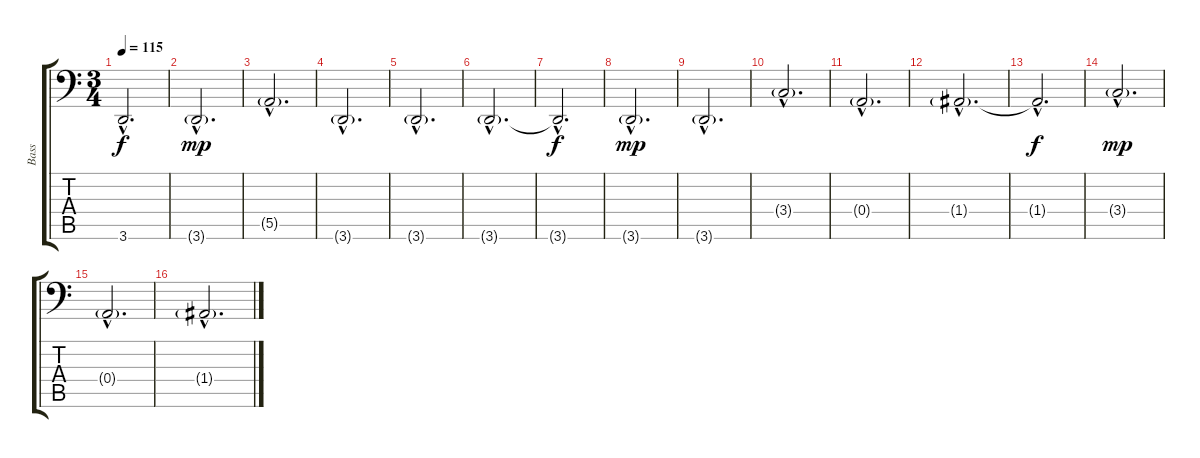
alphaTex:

\track ("Bass" "Bass") {instrument electricbassfinger}
\staff {score tabs}
\tuning (C3 G2 D2 A1 E1 B0) {hide}
\ts (3 4)
\tempo 115
\clef f4
\ks c
3.6{hac t}.2{d dy f} |
3.6{g hac}.2{d dy mp} |
5.5{g hac}.2{d} |
3.6{g hac}.2{d} |
3.6{g hac}.2{d} |
3.6{g hac}.2{d} |
3.6{hac t}.2{d dy f} |
3.6{g hac}.2{d dy mp} |
3.6{g hac}.2{d} |
3.4{g hac}.2{d} |
0.4{g hac}.2{d} |
1.4{g hac}.2{d} |
1.4{hac t}.2{d dy f} |
3.4{g hac}.2{d dy mp} |
0.4{g hac}.2{d} |
1.4{g hac}.2{d}
